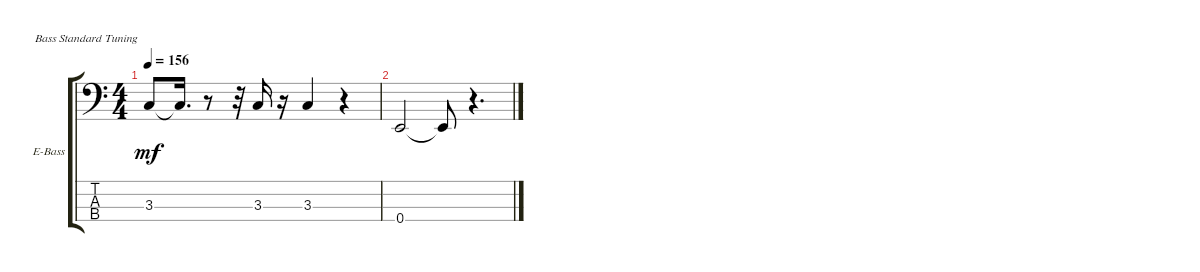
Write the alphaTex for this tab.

\defaultSystemsLayout 4
\bracketExtendMode groupsimilarinstruments
\firstSystemTrackNameOrientation horizontal
\otherSystemsTrackNameOrientation horizontal
\track ("Electric Bass" "E-Bass") {instrument electricbassfinger}
\staff {score tabs}
\tuning (G2 D2 A1 E1)
\ts (4 4)
\tempo 156
\clef f4
\ks c
3.3.8{dy mf} 3.3{t}.16{d} r.8 r.32 3.3.16 r.16 3.3.4 r.4 |
0.4.2 0.4{t}.8 r.4{d}
